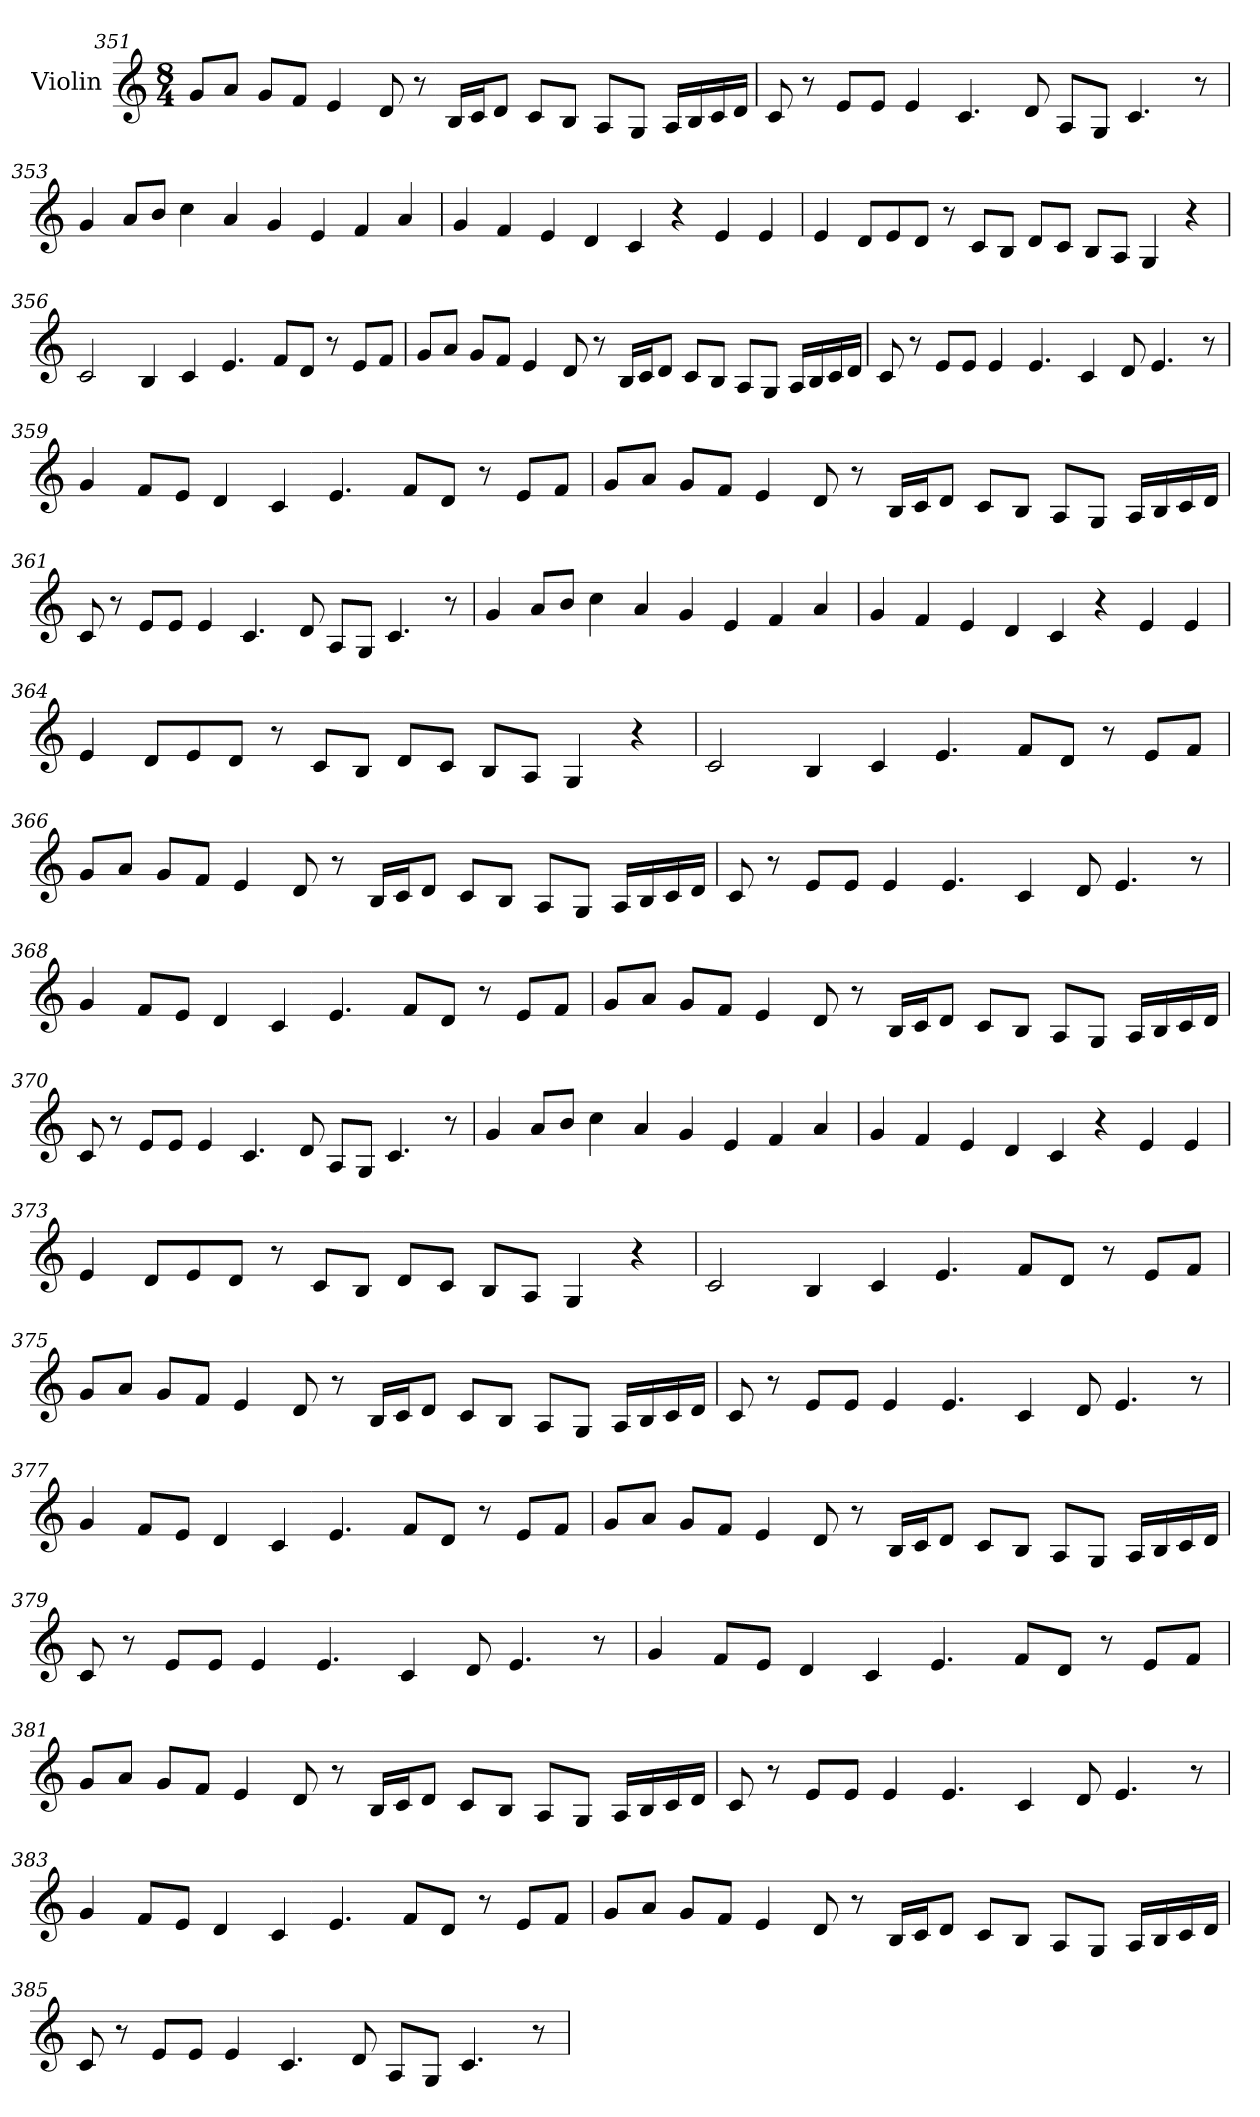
**kern
*part1
*staff1
*I"Violin
*clefG2
*k[]
*M8/4
=351
8g/L
8a/J
8g/L
8f/J
4e/
8d/
8r
16B/LL
16c/J
8d/J
8c/L
8B/J
8A/L
8G/J
16A/LL
16B/
16c/
16d/JJ
!!LO:LB:g=z
=352
8c/
8r
8e/L
8e/J
4e/
4.c/
8d/
8A/L
8G/J
4.c/
8r
=353
4g/
8a/L
8b/J
4cc\
4a/
4g/
4e/
4f/
4a/
=354
4g/
4f/
4e/
4d/
4c/
4r
4e/
4e/
!!LO:LB:g=z
=355
4e/
8d/L
8e/
8d/J
8r
8c/L
8B/J
8d/L
8c/J
8B/L
8A/J
4G/
4r
=356
2c/
4B/
4c/
4.e/
8f/L
8d/J
8r
8e/L
8f/J
!!LO:LB:g=z
=357
8g/L
8a/J
8g/L
8f/J
4e/
8d/
8r
16B/LL
16c/J
8d/J
8c/L
8B/J
8A/L
8G/J
16A/LL
16B/
16c/
16d/JJ
=358
8c/
8r
8e/L
8e/J
4e/
4.e/
4c/
8d/
4.e/
8r
!!LO:LB:g=z
=359
4g/
8f/L
8e/J
4d/
4c/
4.e/
8f/L
8d/J
8r
8e/L
8f/J
=360
8g/L
8a/J
8g/L
8f/J
4e/
8d/
8r
16B/LL
16c/J
8d/J
8c/L
8B/J
8A/L
8G/J
16A/LL
16B/
16c/
16d/JJ
!!LO:LB:g=z
=361
8c/
8r
8e/L
8e/J
4e/
4.c/
8d/
8A/L
8G/J
4.c/
8r
=362
4g/
8a/L
8b/J
4cc\
4a/
4g/
4e/
4f/
4a/
=363
4g/
4f/
4e/
4d/
4c/
4r
4e/
4e/
!!LO:PB:g=z
=364
4e/
8d/L
8e/
8d/J
8r
8c/L
8B/J
8d/L
8c/J
8B/L
8A/J
4G/
4r
=365
2c/
4B/
4c/
4.e/
8f/L
8d/J
8r
8e/L
8f/J
!!LO:LB:g=z
=366
8g/L
8a/J
8g/L
8f/J
4e/
8d/
8r
16B/LL
16c/J
8d/J
8c/L
8B/J
8A/L
8G/J
16A/LL
16B/
16c/
16d/JJ
=367
8c/
8r
8e/L
8e/J
4e/
4.e/
4c/
8d/
4.e/
8r
!!LO:LB:g=z
=368
4g/
8f/L
8e/J
4d/
4c/
4.e/
8f/L
8d/J
8r
8e/L
8f/J
=369
8g/L
8a/J
8g/L
8f/J
4e/
8d/
8r
16B/LL
16c/J
8d/J
8c/L
8B/J
8A/L
8G/J
16A/LL
16B/
16c/
16d/JJ
!!LO:LB:g=z
=370
8c/
8r
8e/L
8e/J
4e/
4.c/
8d/
8A/L
8G/J
4.c/
8r
=371
4g/
8a/L
8b/J
4cc\
4a/
4g/
4e/
4f/
4a/
=372
4g/
4f/
4e/
4d/
4c/
4r
4e/
4e/
!!LO:LB:g=z
=373
4e/
8d/L
8e/
8d/J
8r
8c/L
8B/J
8d/L
8c/J
8B/L
8A/J
4G/
4r
=374
2c/
4B/
4c/
4.e/
8f/L
8d/J
8r
8e/L
8f/J
!!LO:LB:g=z
=375
8g/L
8a/J
8g/L
8f/J
4e/
8d/
8r
16B/LL
16c/J
8d/J
8c/L
8B/J
8A/L
8G/J
16A/LL
16B/
16c/
16d/JJ
=376
8c/
8r
8e/L
8e/J
4e/
4.e/
4c/
8d/
4.e/
8r
!!LO:LB:g=z
=377
4g/
8f/L
8e/J
4d/
4c/
4.e/
8f/L
8d/J
8r
8e/L
8f/J
=378
8g/L
8a/J
8g/L
8f/J
4e/
8d/
8r
16B/LL
16c/J
8d/J
8c/L
8B/J
8A/L
8G/J
16A/LL
16B/
16c/
16d/JJ
!!LO:LB:g=z
=379
8c/
8r
8e/L
8e/J
4e/
4.e/
4c/
8d/
4.e/
8r
=380
4g/
8f/L
8e/J
4d/
4c/
4.e/
8f/L
8d/J
8r
8e/L
8f/J
!!LO:PB:g=z
=381
8g/L
8a/J
8g/L
8f/J
4e/
8d/
8r
16B/LL
16c/J
8d/J
8c/L
8B/J
8A/L
8G/J
16A/LL
16B/
16c/
16d/JJ
=382
8c/
8r
8e/L
8e/J
4e/
4.e/
4c/
8d/
4.e/
8r
!!LO:LB:g=z
=383
4g/
8f/L
8e/J
4d/
4c/
4.e/
8f/L
8d/J
8r
8e/L
8f/J
=384
8g/L
8a/J
8g/L
8f/J
4e/
8d/
8r
16B/LL
16c/J
8d/J
8c/L
8B/J
8A/L
8G/J
16A/LL
16B/
16c/
16d/JJ
!!LO:LB:g=z
=385
8c/
8r
8e/L
8e/J
4e/
4.c/
8d/
8A/L
8G/J
4.c/
8r
=
*-
